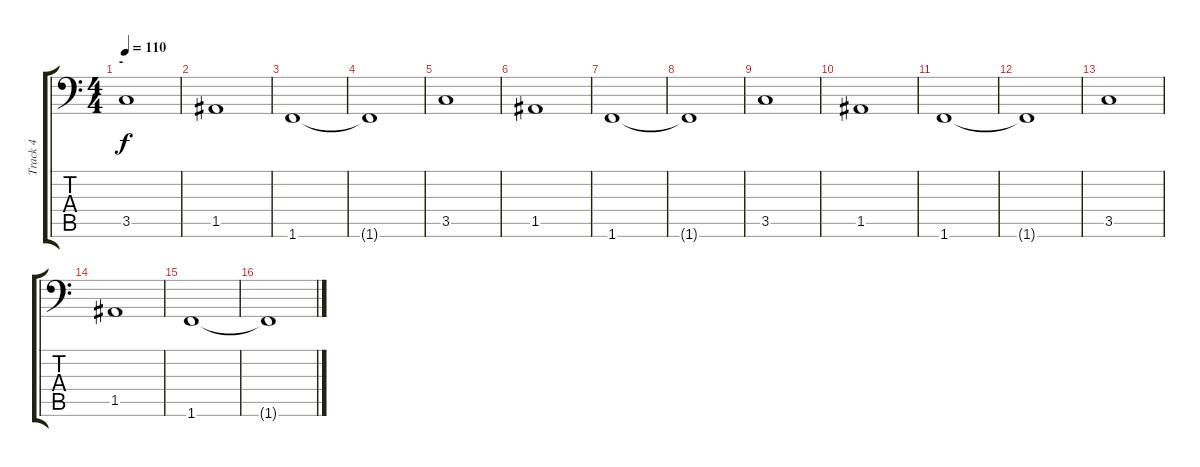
\track ("Track 4" "Track 4") {instrument fretlessbass}
\staff {score tabs}
\tuning (E3 B2 G2 D2 A1 E1) {hide}
\ts (4 4)
\section ("" "-")
\tempo 110
\clef f4
\ks c
3.5.1{dy f} |
1.5.1 |
1.6.1 |
1.6{t}.1 |
3.5.1 |
1.5.1 |
1.6.1 |
1.6{t}.1 |
3.5.1 |
1.5.1 |
1.6.1 |
1.6{t}.1 |
3.5.1 |
1.5.1 |
1.6.1 |
1.6{t}.1
